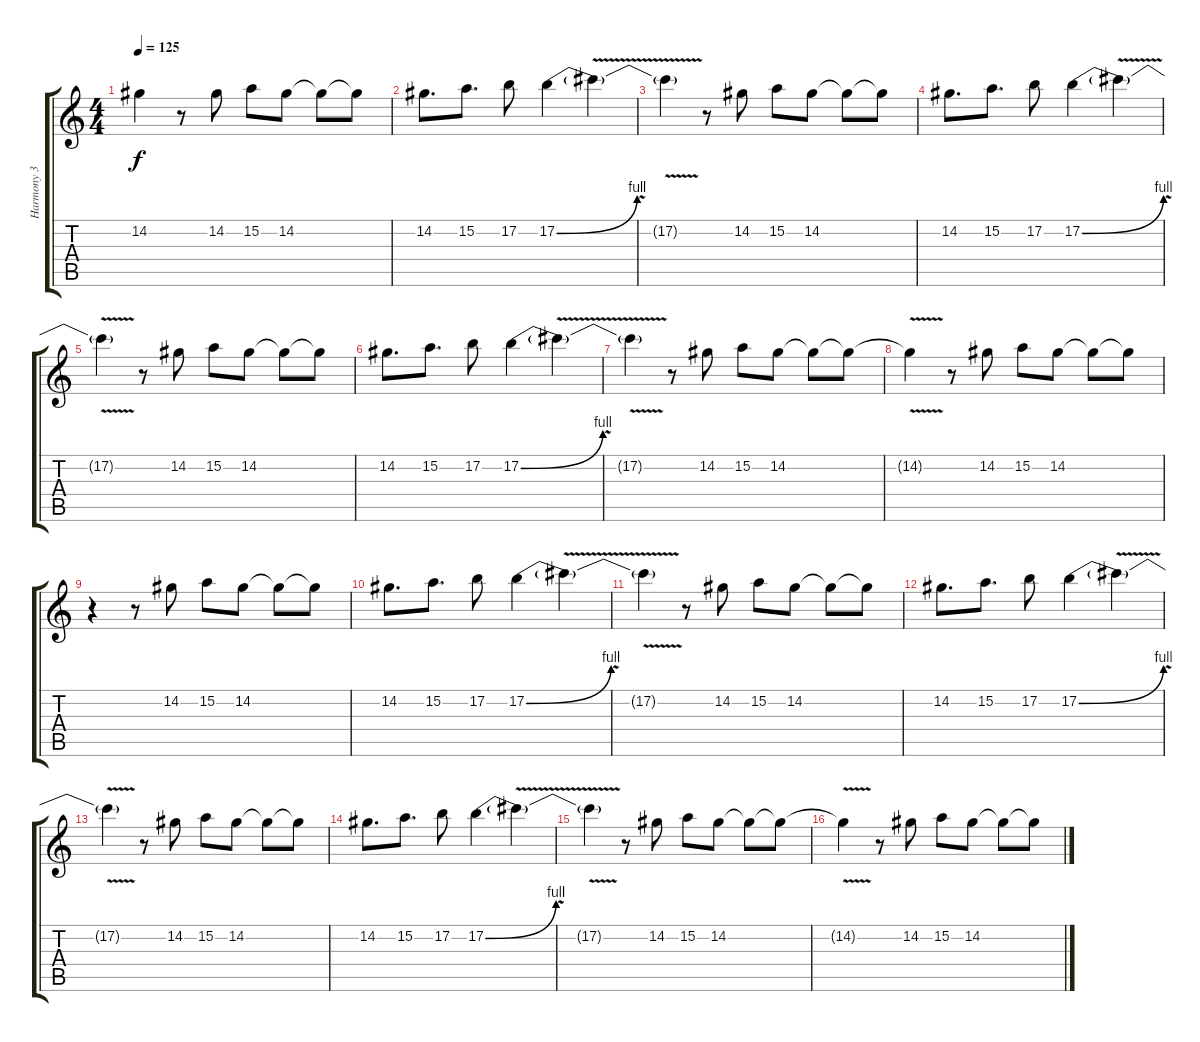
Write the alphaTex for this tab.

\track ("Harmony 3" "Harmony 3") {instrument distortionguitar}
\staff {score tabs}
\tuning (B3 Gb3 D3 A2 E2 B1) {hide}
\ts (4 4)
\tempo 125
\clef g2
\ks c
14.2{t}.4{dy f} r.8 14.2.8 15.2.8 14.2.8 14.2{t}.8 14.2{t}.8 |
14.2.8{d} 15.2.8{d} 17.2.8 17.2{be (bend 0 0 60 4)}.4 17.2{v t}.4 |
17.2{t}.4 r.8 14.2.8 15.2.8 14.2.8 14.2{t}.8 14.2{t}.8 |
14.2.8{d} 15.2.8{d} 17.2.8 17.2{be (bend 0 0 60 4)}.4 17.2{v t}.4 |
17.2{t}.4 r.8 14.2.8 15.2.8 14.2.8 14.2{t}.8 14.2{t}.8 |
14.2.8{d} 15.2.8{d} 17.2.8 17.2{be (bend 0 0 60 4)}.4 17.2{v t}.4 |
17.2{t}.4 r.8 14.2.8 15.2.8 14.2.8 14.2{t}.8 14.2{t}.8 |
14.2{v t}.4 r.8 14.2.8 15.2.8 14.2.8 14.2{t}.8 14.2{t}.8 |
r.4 r.8 14.2.8 15.2.8 14.2.8 14.2{t}.8 14.2{t}.8 |
14.2.8{d} 15.2.8{d} 17.2.8 17.2{be (bend 0 0 60 4)}.4 17.2{v t}.4 |
17.2{t}.4 r.8 14.2.8 15.2.8 14.2.8 14.2{t}.8 14.2{t}.8 |
14.2.8{d} 15.2.8{d} 17.2.8 17.2{be (bend 0 0 60 4)}.4 17.2{v t}.4 |
17.2{t}.4 r.8 14.2.8 15.2.8 14.2.8 14.2{t}.8 14.2{t}.8 |
14.2.8{d} 15.2.8{d} 17.2.8 17.2{be (bend 0 0 60 4)}.4 17.2{v t}.4 |
17.2{t}.4 r.8 14.2.8 15.2.8 14.2.8 14.2{t}.8 14.2{t}.8 |
14.2{v t}.4 r.8 14.2.8 15.2.8 14.2.8 14.2{t}.8 14.2{t}.8
